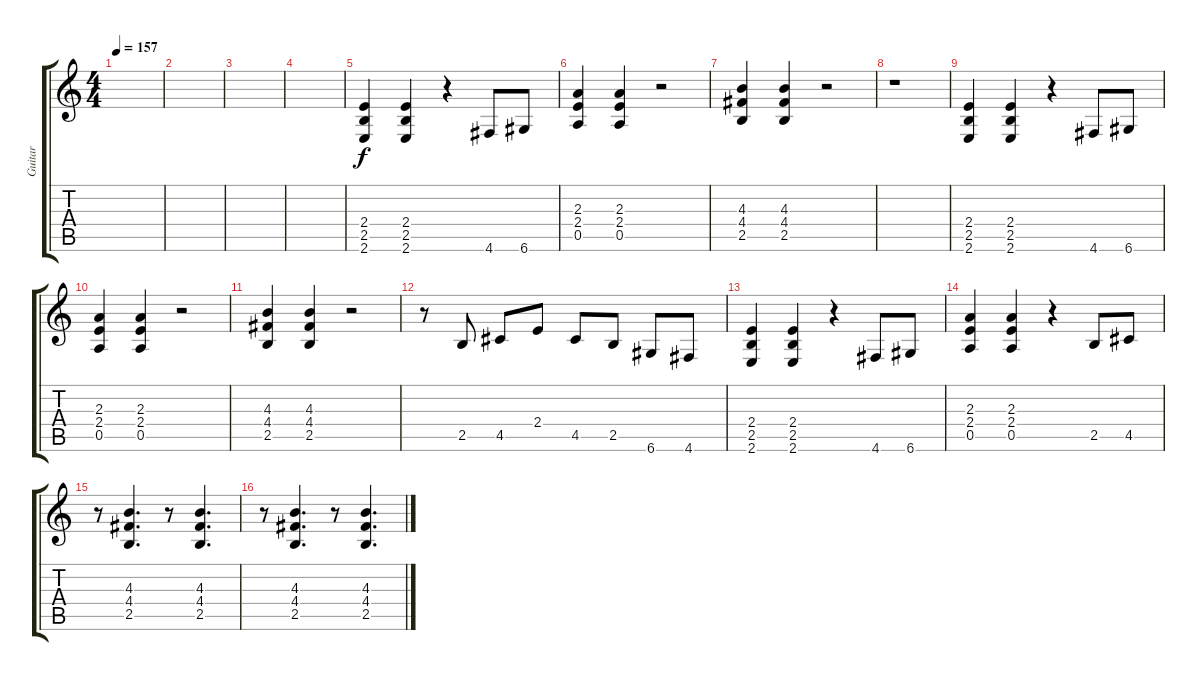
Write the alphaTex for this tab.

\track ("Guitar" "Guitar") {instrument overdrivenguitar}
\staff {score tabs}
\tuning (E4 B3 G3 D3 A2 D2) {hide}
\ts (4 4)
\tempo 157
\clef g2
\ks c
|
|
|
|
(2.4 2.5 2.6).4 (2.4 2.5 2.6).4 r.4 4.6.8 6.6.8 |
(2.3 2.4 0.5).4 (2.3 2.4 0.5).4 r.2 |
(4.3 4.4 2.5).4 (4.3 4.4 2.5).4 r.2 |
r.1 |
(2.4 2.5 2.6).4 (2.4 2.5 2.6).4 r.4 4.6.8 6.6.8 |
(2.3 2.4 0.5).4 (2.3 2.4 0.5).4 r.2 |
(4.3 4.4 2.5).4 (4.3 4.4 2.5).4 r.2 |
r.8 2.5.8 4.5.8 2.4.8 4.5.8 2.5.8 6.6.8 4.6.8 |
(2.4 2.5 2.6).4 (2.4 2.5 2.6).4 r.4 4.6.8 6.6.8 |
(2.3 2.4 0.5).4 (2.3 2.4 0.5).4 r.4 2.5.8 4.5.8 |
r.8 (4.3 4.4 2.5).4{d} r.8 (4.3 4.4 2.5).4{d} |
r.8 (4.3 4.4 2.5).4{d} r.8 (4.3 4.4 2.5).4{d}
